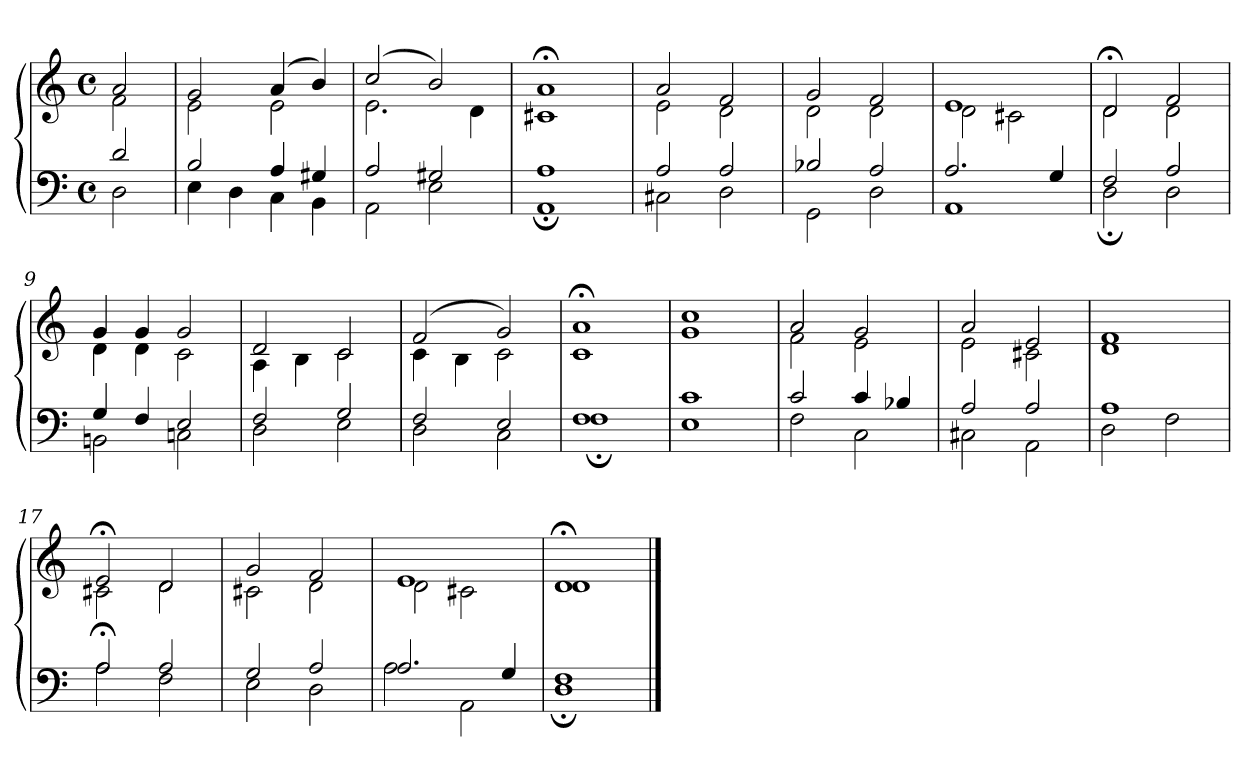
**kern	**kern
*part1	*part1
*staff2	*staff1
*clefF4	*clefG2
*M4/4	*M4/4
*met(c)	*met(c)
=1	=1
*^	*^
2d	2D	2a	2f
=2	=2	=2	=2
2B	4E	2g	2e
.	4D	.	.
4A	4C	(4a	2e
4G#X	4BB	4b)	.
=3	=3	=3	=3
2A	2AA	(2cc	2.e
2G#X	2E	2b)	.
.	.	.	4d
=4	=4	=4	=4
1A	1AA;	1a;<	1c#X
=5	=5	=5	=5
2A	2C#X	2a	2e
2A	2D	2f	2d
=6	=6	=6	=6
2B-X	2GG	2g	2d
2A	2D	2f	2d
=7	=7	=7	=7
2.A	1AA	1e	2d
.	.	.	2c#X
4G	.	.	.
!!LO:LB:g=z	!!
=8	=8	=8	=8
2F	2D;	2d;<	2d
2A	2D	2f	2d
=9	=9	=9	=9
4G	2BBn	4g	4d
4F	.	4g	4d
2E	2Cn	2g	2c
=10	=10	=10	=10
2F	2D	2d	4A
.	.	.	4B
2G	2E	2c	2c
=11	=11	=11	=11
2F	2D	(2f	4c
.	.	.	4B
2E	2C	2g)	2c
=12	=12	=12	=12
1F	1F;	1a;<	1c
=13	=13	=13	=13
1c	1E	1cc	1g
=14	=14	=14	=14
2c	2F	2a	2f
4c	2C	2g	2e
4B-X	.	.	.
!!LO:LB:g=z	!!
=15	=15	=15	=15
2A	2C#X	2a	2e
2A	2AA	2e	2c#X
=16	=16	=16	=16
1A	2D	1f	1d
.	2F	.	.
=17	=17	=17	=17
2A;<	2A	2e;<	2c#X
2A	2F	2d	2d
=18	=18	=18	=18
2G	2E	2g	2c#X
2A	2D	2f	2d
=19	=19	=19	=19
2.A	2A	1e	2d
.	2AA	.	2c#X
4G	.	.	.
=20	=20	=20	=20
1F	1D;	1d;<	1d
*v	*v	*	*
*	*v	*v
==	==
*-	*-
